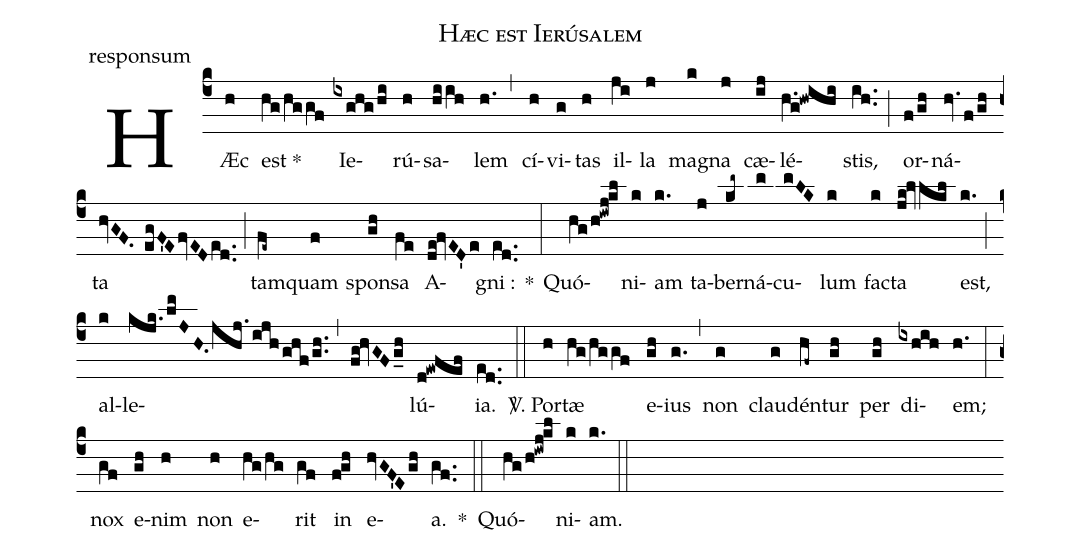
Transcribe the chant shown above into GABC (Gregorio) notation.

name:Hæc est Ierúsalem;
office-part:responsum;
%%
(c4) HÆc(h) est *(hg/hggf) Ie(ixghg/hi)rú(h)sa(hiih)lem(h.) (,) cí(h)vi(g)tas(h) il(ji)la(j) ma(k)gna(j) cæ(ij)lé(h.g!hwihi)stis,(ih..) (;) or(f/gh)ná(hv.f/gh)ta(hvGF. egF'EfvEDed..) (;) tam(fe~)quam(f) spon(gh)sa(fe) A(de!fvED'e)gni :(ed..) *(:)
Quó(hg/h!iwj!kl)ni(k)am(k.) ta(j)ber(km~)ná(m)cu(mLK)lum(k) fa(k)cta(jk!lvlkl) est,(k.) (;) al(k)le(kjk.lmJH./jhj./ijh/ghf/gh..,fg!hvGFg_h)lú(d!ewfef)ia.(ed..) (::)

<sp>V/</sp>. Por(h)tæ(hg/hggf) e(gh)ius(g.) (,) non(g) clau(g)dé(hf~)ntur(gh) per(gh) di(ixhih)em;(h.) (:)
nox(gf) e(gh)nim(h) non(h) e(hg/hg)rit(gf) in(f!gh) e(hvGF'Egh)a.(gf..) *(::) Quó(hg/h!iwj!kl)ni(k)am.(k.) (::)
